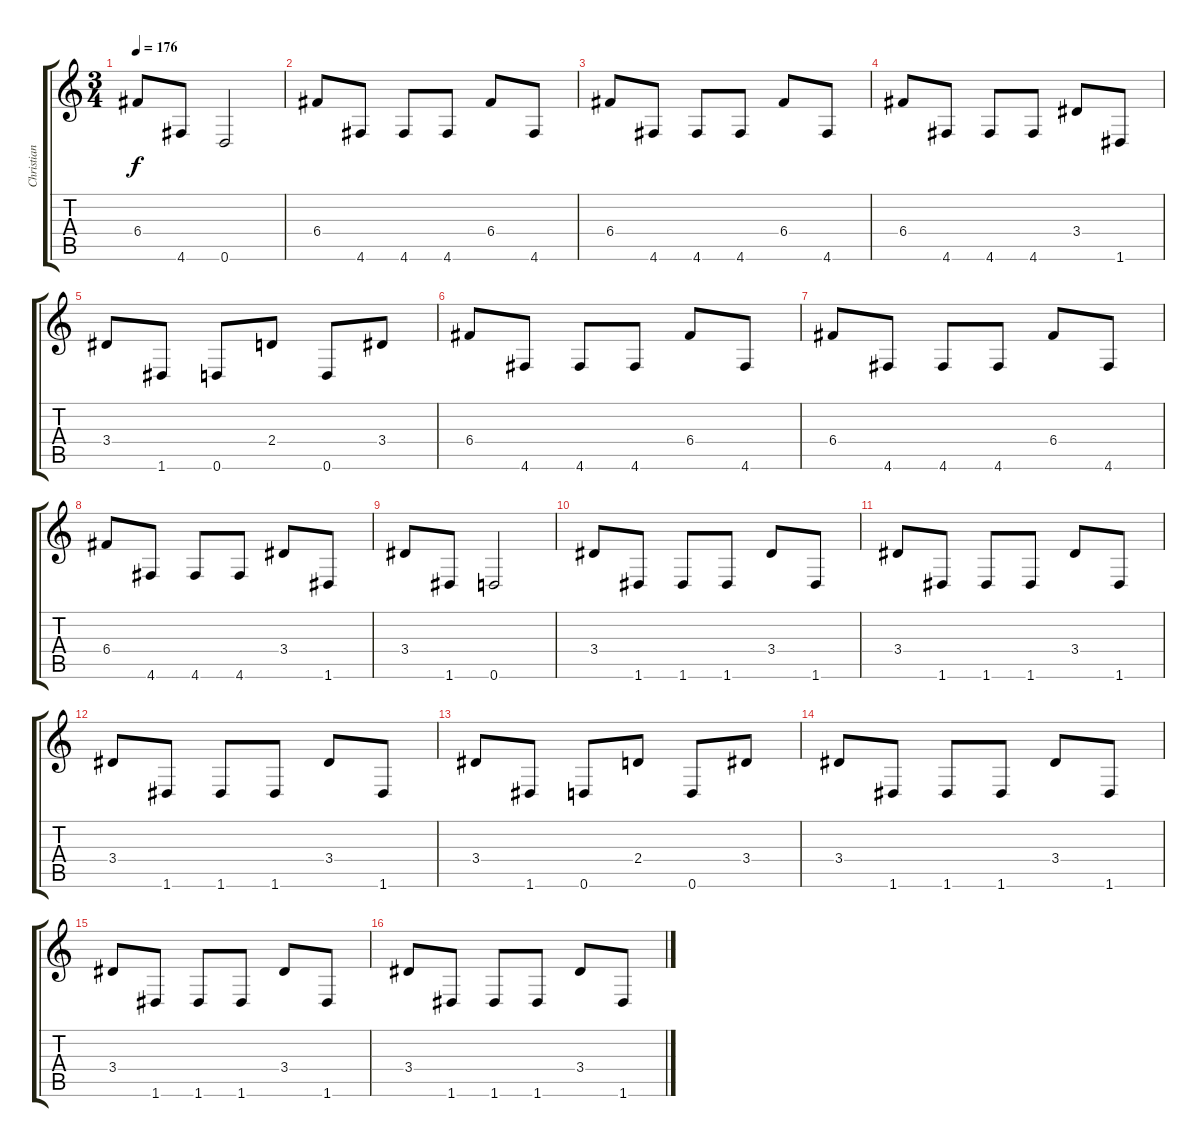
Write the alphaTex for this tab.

\track ("Christian Muenzner" "Christian ") {instrument distortionguitar}
\staff {score tabs}
\tuning (D4 A3 F3 C3 G2 D2) {hide}
\ts (3 4)
\tempo 176
\clef g2
\ks c
6.4.8{dy f} 4.6.8 0.6.2 |
6.4.8{volume 13} 4.6.8 4.6.8 4.6.8 6.4.8 4.6.8 |
6.4.8 4.6.8 4.6.8 4.6.8 6.4.8 4.6.8 |
6.4.8{volume 12} 4.6.8 4.6.8 4.6.8 3.4.8 1.6.8 |
3.4.8 1.6.8 0.6.8 2.4.8 0.6.8 3.4.8 |
6.4.8{volume 11} 4.6.8 4.6.8 4.6.8 6.4.8 4.6.8 |
6.4.8 4.6.8 4.6.8 4.6.8 6.4.8 4.6.8 |
6.4.8{volume 10} 4.6.8 4.6.8 4.6.8 3.4.8 1.6.8 |
3.4.8 1.6.8 0.6.2 |
3.4.8{volume 9} 1.6.8 1.6.8 1.6.8 3.4.8 1.6.8 |
3.4.8 1.6.8 1.6.8 1.6.8 3.4.8 1.6.8 |
3.4.8{volume 8} 1.6.8 1.6.8 1.6.8 3.4.8 1.6.8 |
3.4.8 1.6.8 0.6.8 2.4.8 0.6.8 3.4.8 |
3.4.8{volume 7} 1.6.8 1.6.8 1.6.8 3.4.8 1.6.8 |
3.4.8 1.6.8 1.6.8 1.6.8 3.4.8 1.6.8 |
3.4.8{volume 6} 1.6.8 1.6.8 1.6.8 3.4.8 1.6.8
